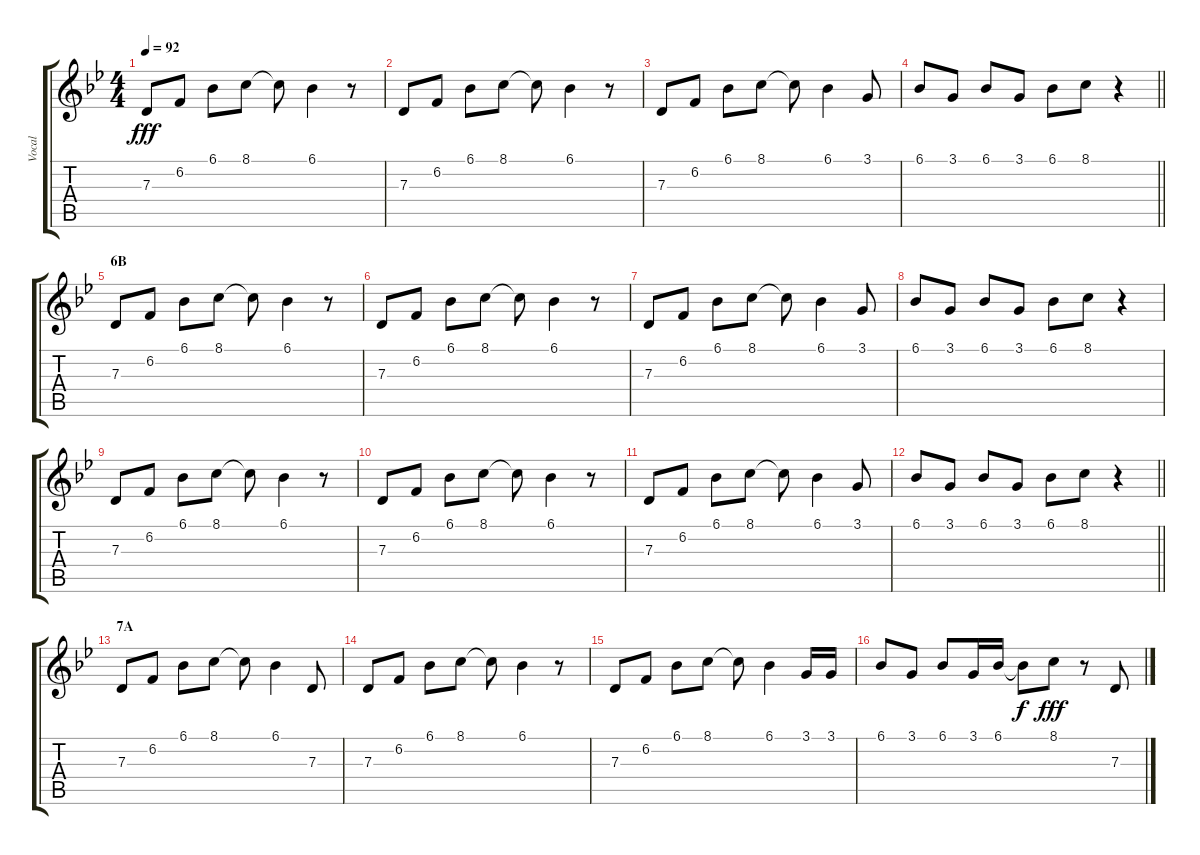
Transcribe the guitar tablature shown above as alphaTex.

\track ("Vocal" "Vocal") {instrument voiceoohs}
\staff {score tabs}
\tuning (E4 B3 G3 D3 A2 E2) {hide}
\ts (4 4)
\tempo 92
\clef g2
\ks bb
7.3.8{dy fff} 6.2.8 6.1.8 8.1.8 8.1{t}.8 6.1.4 r.8 |
7.3.8 6.2.8 6.1.8 8.1.8 8.1{t}.8 6.1.4 r.8 |
7.3.8 6.2.8 6.1.8 8.1.8 8.1{t}.8 6.1.4 3.1.8 |
\barLineRight lightlight
6.1.8 3.1.8 6.1.8 3.1.8 6.1.8 8.1.8 r.4 |
\section ("" "6B")
7.3.8 6.2.8 6.1.8 8.1.8 8.1{t}.8 6.1.4 r.8 |
7.3.8 6.2.8 6.1.8 8.1.8 8.1{t}.8 6.1.4 r.8 |
7.3.8 6.2.8 6.1.8 8.1.8 8.1{t}.8 6.1.4 3.1.8 |
6.1.8 3.1.8 6.1.8 3.1.8 6.1.8 8.1.8 r.4 |
7.3.8 6.2.8 6.1.8 8.1.8 8.1{t}.8 6.1.4 r.8 |
7.3.8 6.2.8 6.1.8 8.1.8 8.1{t}.8 6.1.4 r.8 |
7.3.8 6.2.8 6.1.8 8.1.8 8.1{t}.8 6.1.4 3.1.8 |
\barLineRight lightlight
6.1.8 3.1.8 6.1.8 3.1.8 6.1.8 8.1.8 r.4 |
\section ("" "7A")
7.3.8 6.2.8 6.1.8 8.1.8 8.1{t}.8 6.1.4 7.3.8 |
7.3.8 6.2.8 6.1.8 8.1.8 8.1{t}.8 6.1.4 r.8 |
7.3.8 6.2.8 6.1.8 8.1.8 8.1{t}.8 6.1.4 3.1.16 3.1.16 |
6.1.8 3.1.8 6.1.8 3.1.16 6.1.16 6.1{t}.8{dy f} 8.1.8{dy fff} r.8 7.3.8
